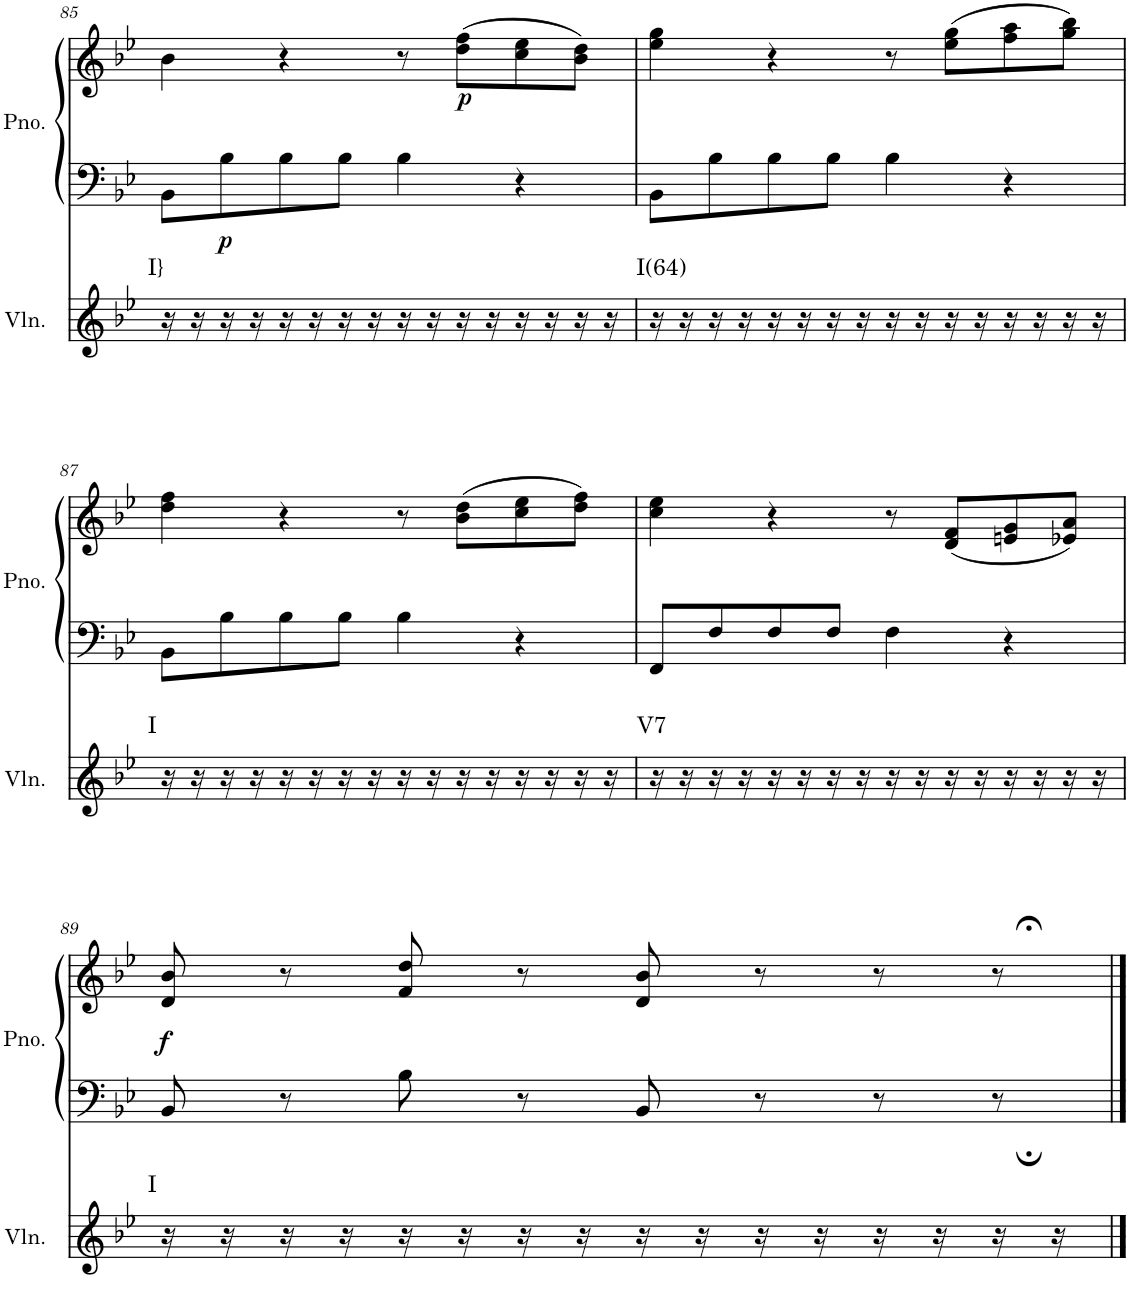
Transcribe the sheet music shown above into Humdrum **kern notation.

**kern	**harte	**kern	**kern	**dynam
*part2	*part2	*part1	*part1	*part1
*staff3	*	*staff2	*staff1	*staff1/2
*I"Violin	*	*I"Piano, Piano right	*	*
*I'Vln.	*	*I'Pno.	*	*
!!LO:PB:g=z
*clefG2	*	*clefF4	*clefG2	*
*k[b-e-]	*	*k[b-e-]	*k[b-e-]	*
*M4/4	*	*M4/4	*M4/4	*
=85	=85	=85	=85	=85
!	!LO:H:kt=I}	!	!	!
16r	N	8BB-\L	4b-\	.
16r	.	.	.	.
!	!	!	!	!LO:DY:b=2
16r	.	8B-\	.	p
16r	.	.	.	.
16r	.	8B-\	4r	.
16r	.	.	.	.
16r	.	8B-\J	.	.
16r	.	.	.	.
16r	.	4B-\	8r	.
16r	.	.	.	.
!	!	!	!	!LO:DY:b
16r	.	.	(8dd\ 8ff\L	p
16r	.	.	.	.
16r	.	4r	8cc\ 8ee-\	.
16r	.	.	.	.
16r	.	.	8b-\ 8dd\J)	.
16r	.	.	.	.
=86	=86	=86	=86	=86
!	!LO:H:kt=I(64)	!	!	!
16r	N	8BB-\L	4ee-\ 4gg\	.
16r	.	.	.	.
16r	.	8B-\	.	.
16r	.	.	.	.
16r	.	8B-\	4r	.
16r	.	.	.	.
16r	.	8B-\J	.	.
16r	.	.	.	.
16r	.	4B-\	8r	.
16r	.	.	.	.
16r	.	.	(8ee-\ 8gg\L	.
16r	.	.	.	.
16r	.	4r	8ff\ 8aa\	.
16r	.	.	.	.
16r	.	.	8gg\ 8bb-\J)	.
16r	.	.	.	.
!!LO:LB:g=z
=87	=87	=87	=87	=87
!	!LO:H:kt=I	!	!	!
16r	N	8BB-\L	4dd\ 4ff\	.
16r	.	.	.	.
16r	.	8B-\	.	.
16r	.	.	.	.
16r	.	8B-\	4r	.
16r	.	.	.	.
16r	.	8B-\J	.	.
16r	.	.	.	.
16r	.	4B-\	8r	.
16r	.	.	.	.
16r	.	.	(8b-\ 8dd\L	.
16r	.	.	.	.
16r	.	4r	8cc\ 8ee-\	.
16r	.	.	.	.
16r	.	.	8dd\ 8ff\J)	.
16r	.	.	.	.
=88	=88	=88	=88	=88
!	!LO:H:kt=V7	!	!	!
16r	N	8FF/L	4cc\ 4ee-\	.
16r	.	.	.	.
16r	.	8F/	.	.
16r	.	.	.	.
16r	.	8F/	4r	.
16r	.	.	.	.
16r	.	8F/J	.	.
16r	.	.	.	.
16r	.	4F\	8r	.
16r	.	.	.	.
16r	.	.	(8d/ 8f/L	.
16r	.	.	.	.
16r	.	4r	8en/ 8g/	.
16r	.	.	.	.
16r	.	.	8e-X/ 8a/J)	.
16r	.	.	.	.
!!LO:LB:g=z
=89	=89	=89	=89	=89
!	!LO:H:kt=I	!	!	!LO:DY:b
16r	N	8BB-/	8d/ 8b-/	f
16r	.	.	.	.
16r	.	8r	8r	.
16r	.	.	.	.
16r	.	8B-\	8f/ 8dd/	.
16r	.	.	.	.
16r	.	8r	8r	.
16r	.	.	.	.
16r	.	8BB-/	8d/ 8b-/	.
16r	.	.	.	.
16r	.	8r	8r	.
16r	.	.	.	.
16r	.	8r	8r	.
16r	.	.	.	.
16r	.	8r;	8r;<	.
16r	.	.	.	.
==	==	==	==	==
*-	*-	*-	*-	*-
